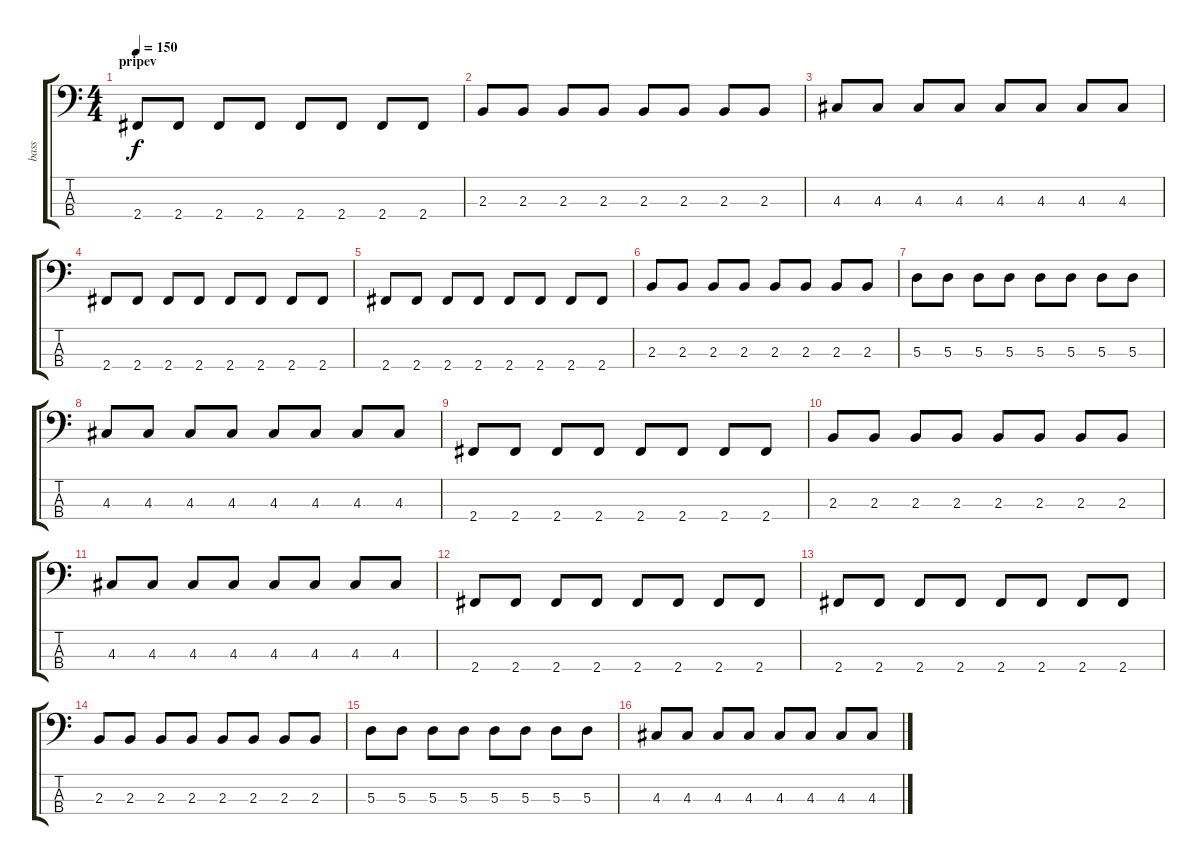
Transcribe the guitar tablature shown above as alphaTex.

\track ("bass" "bass") {instrument electricbassfinger}
\staff {score tabs}
\tuning (G2 D2 A1 E1) {hide}
\ts (4 4)
\section ("" "pripev")
\tempo 150
\clef f4
\ks c
2.4.8{dy f} 2.4.8 2.4.8 2.4.8 2.4.8 2.4.8 2.4.8 2.4.8 |
2.3.8 2.3.8 2.3.8 2.3.8 2.3.8 2.3.8 2.3.8 2.3.8 |
4.3.8 4.3.8 4.3.8 4.3.8 4.3.8 4.3.8 4.3.8 4.3.8 |
2.4.8 2.4.8 2.4.8 2.4.8 2.4.8 2.4.8 2.4.8 2.4.8 |
2.4.8 2.4.8 2.4.8 2.4.8 2.4.8 2.4.8 2.4.8 2.4.8 |
2.3.8 2.3.8 2.3.8 2.3.8 2.3.8 2.3.8 2.3.8 2.3.8 |
5.3.8 5.3.8 5.3.8 5.3.8 5.3.8 5.3.8 5.3.8 5.3.8 |
4.3.8 4.3.8 4.3.8 4.3.8 4.3.8 4.3.8 4.3.8 4.3.8 |
2.4.8 2.4.8 2.4.8 2.4.8 2.4.8 2.4.8 2.4.8 2.4.8 |
2.3.8 2.3.8 2.3.8 2.3.8 2.3.8 2.3.8 2.3.8 2.3.8 |
4.3.8 4.3.8 4.3.8 4.3.8 4.3.8 4.3.8 4.3.8 4.3.8 |
2.4.8 2.4.8 2.4.8 2.4.8 2.4.8 2.4.8 2.4.8 2.4.8 |
2.4.8 2.4.8 2.4.8 2.4.8 2.4.8 2.4.8 2.4.8 2.4.8 |
2.3.8 2.3.8 2.3.8 2.3.8 2.3.8 2.3.8 2.3.8 2.3.8 |
5.3.8 5.3.8 5.3.8 5.3.8 5.3.8 5.3.8 5.3.8 5.3.8 |
4.3.8 4.3.8 4.3.8 4.3.8 4.3.8 4.3.8 4.3.8 4.3.8
